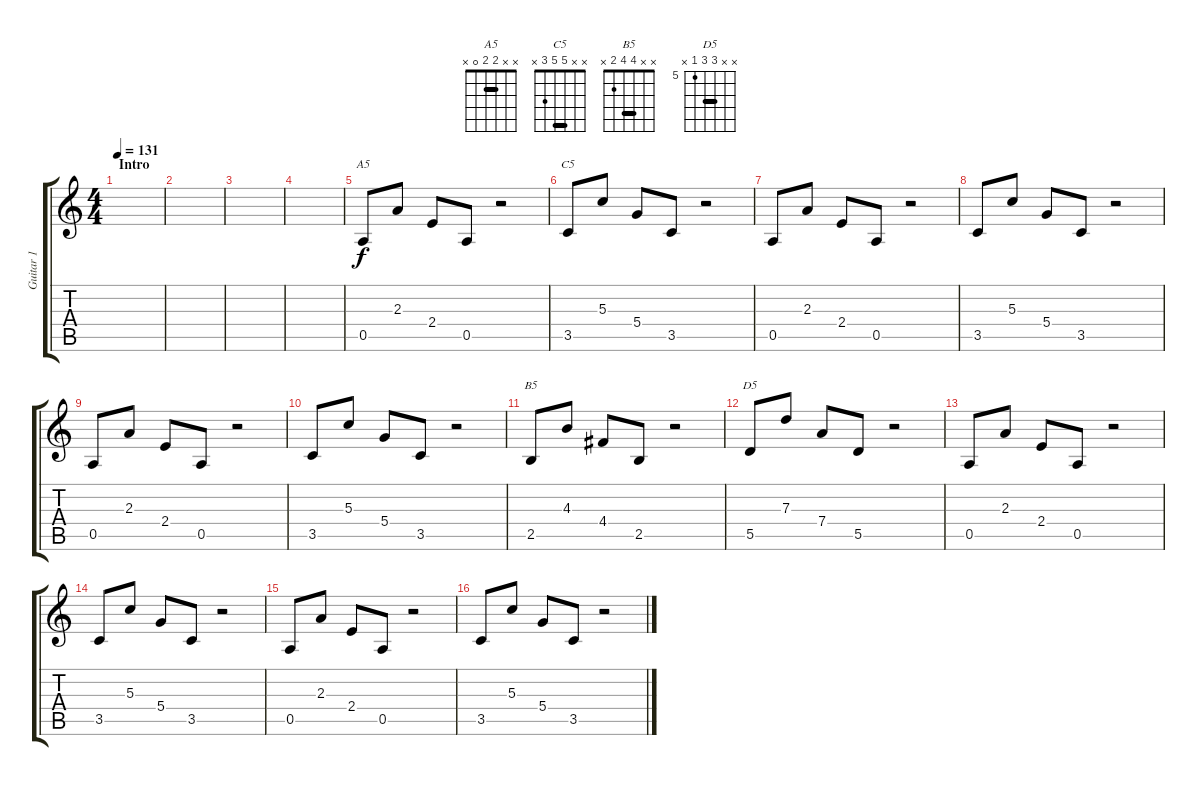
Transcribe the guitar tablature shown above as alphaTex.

\track ("Guitar 1" "Guitar 1") {instrument electricguitarclean}
\staff {score tabs}
\tuning (E4 B3 G3 D3 A2 E2) {hide}
\chord ("A5" x x 2 2 0 x) {barre 2}
\chord ("C5" x x 5 5 3 x) {barre 5}
\chord ("B5" x x 4 4 2 x) {barre 4}
\chord ("D5" x x 7 7 5 x) {firstfret 5 barre 7}
\ts (4 4)
\section ("" "Intro")
\tempo 131
\clef g2
\ks c
|
|
|
|
0.5.8{ch "A5"} 2.3.8 2.4.8 0.5.8 r.2 |
3.5.8{ch "C5"} 5.3.8 5.4.8 3.5.8 r.2 |
0.5.8 2.3.8 2.4.8 0.5.8 r.2 |
3.5.8 5.3.8 5.4.8 3.5.8 r.2 |
0.5.8 2.3.8 2.4.8 0.5.8 r.2 |
3.5.8 5.3.8 5.4.8 3.5.8 r.2 |
2.5.8{ch "B5"} 4.3.8 4.4.8 2.5.8 r.2 |
5.5.8{ch "D5"} 7.3.8 7.4.8 5.5.8 r.2 |
0.5.8 2.3.8 2.4.8 0.5.8 r.2 |
3.5.8 5.3.8 5.4.8 3.5.8 r.2 |
0.5.8 2.3.8 2.4.8 0.5.8 r.2 |
3.5.8 5.3.8 5.4.8 3.5.8 r.2
